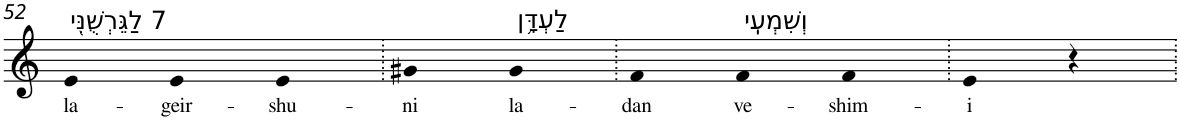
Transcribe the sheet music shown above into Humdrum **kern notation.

**kern	**text
*part1	*part1
*staff1	*staff1
*I"Piano	*
*I'Pno	*
!!LO:PB:g=z
*clefG2	*
*k[]	*
=52	=52
!LO:TX:a:t=7 לַגֵּרְשֻׁנִּ֖י	!
!	!LO:LY:b
4e	la-
!	!LO:LY:b
4e	-geir-
!	!LO:LY:b
4e	-shu-
=53.	=53.
!	!LO:LY:b
4g#X	-ni
!LO:TX:a:t=לַעְדָּ֥ן	!
!	!LO:LY:b
4g#	la-
=54.	=54.
!	!LO:LY:b
4f	-dan
!LO:TX:a:t=וְשִׁמְעִֽי	!
!	!LO:LY:b
4f	ve-
!	!LO:LY:b
4f	-shim-
=55.	=55.
!	!LO:LY:b
4e	-i
4r	.
=.	=.
*-	*-
